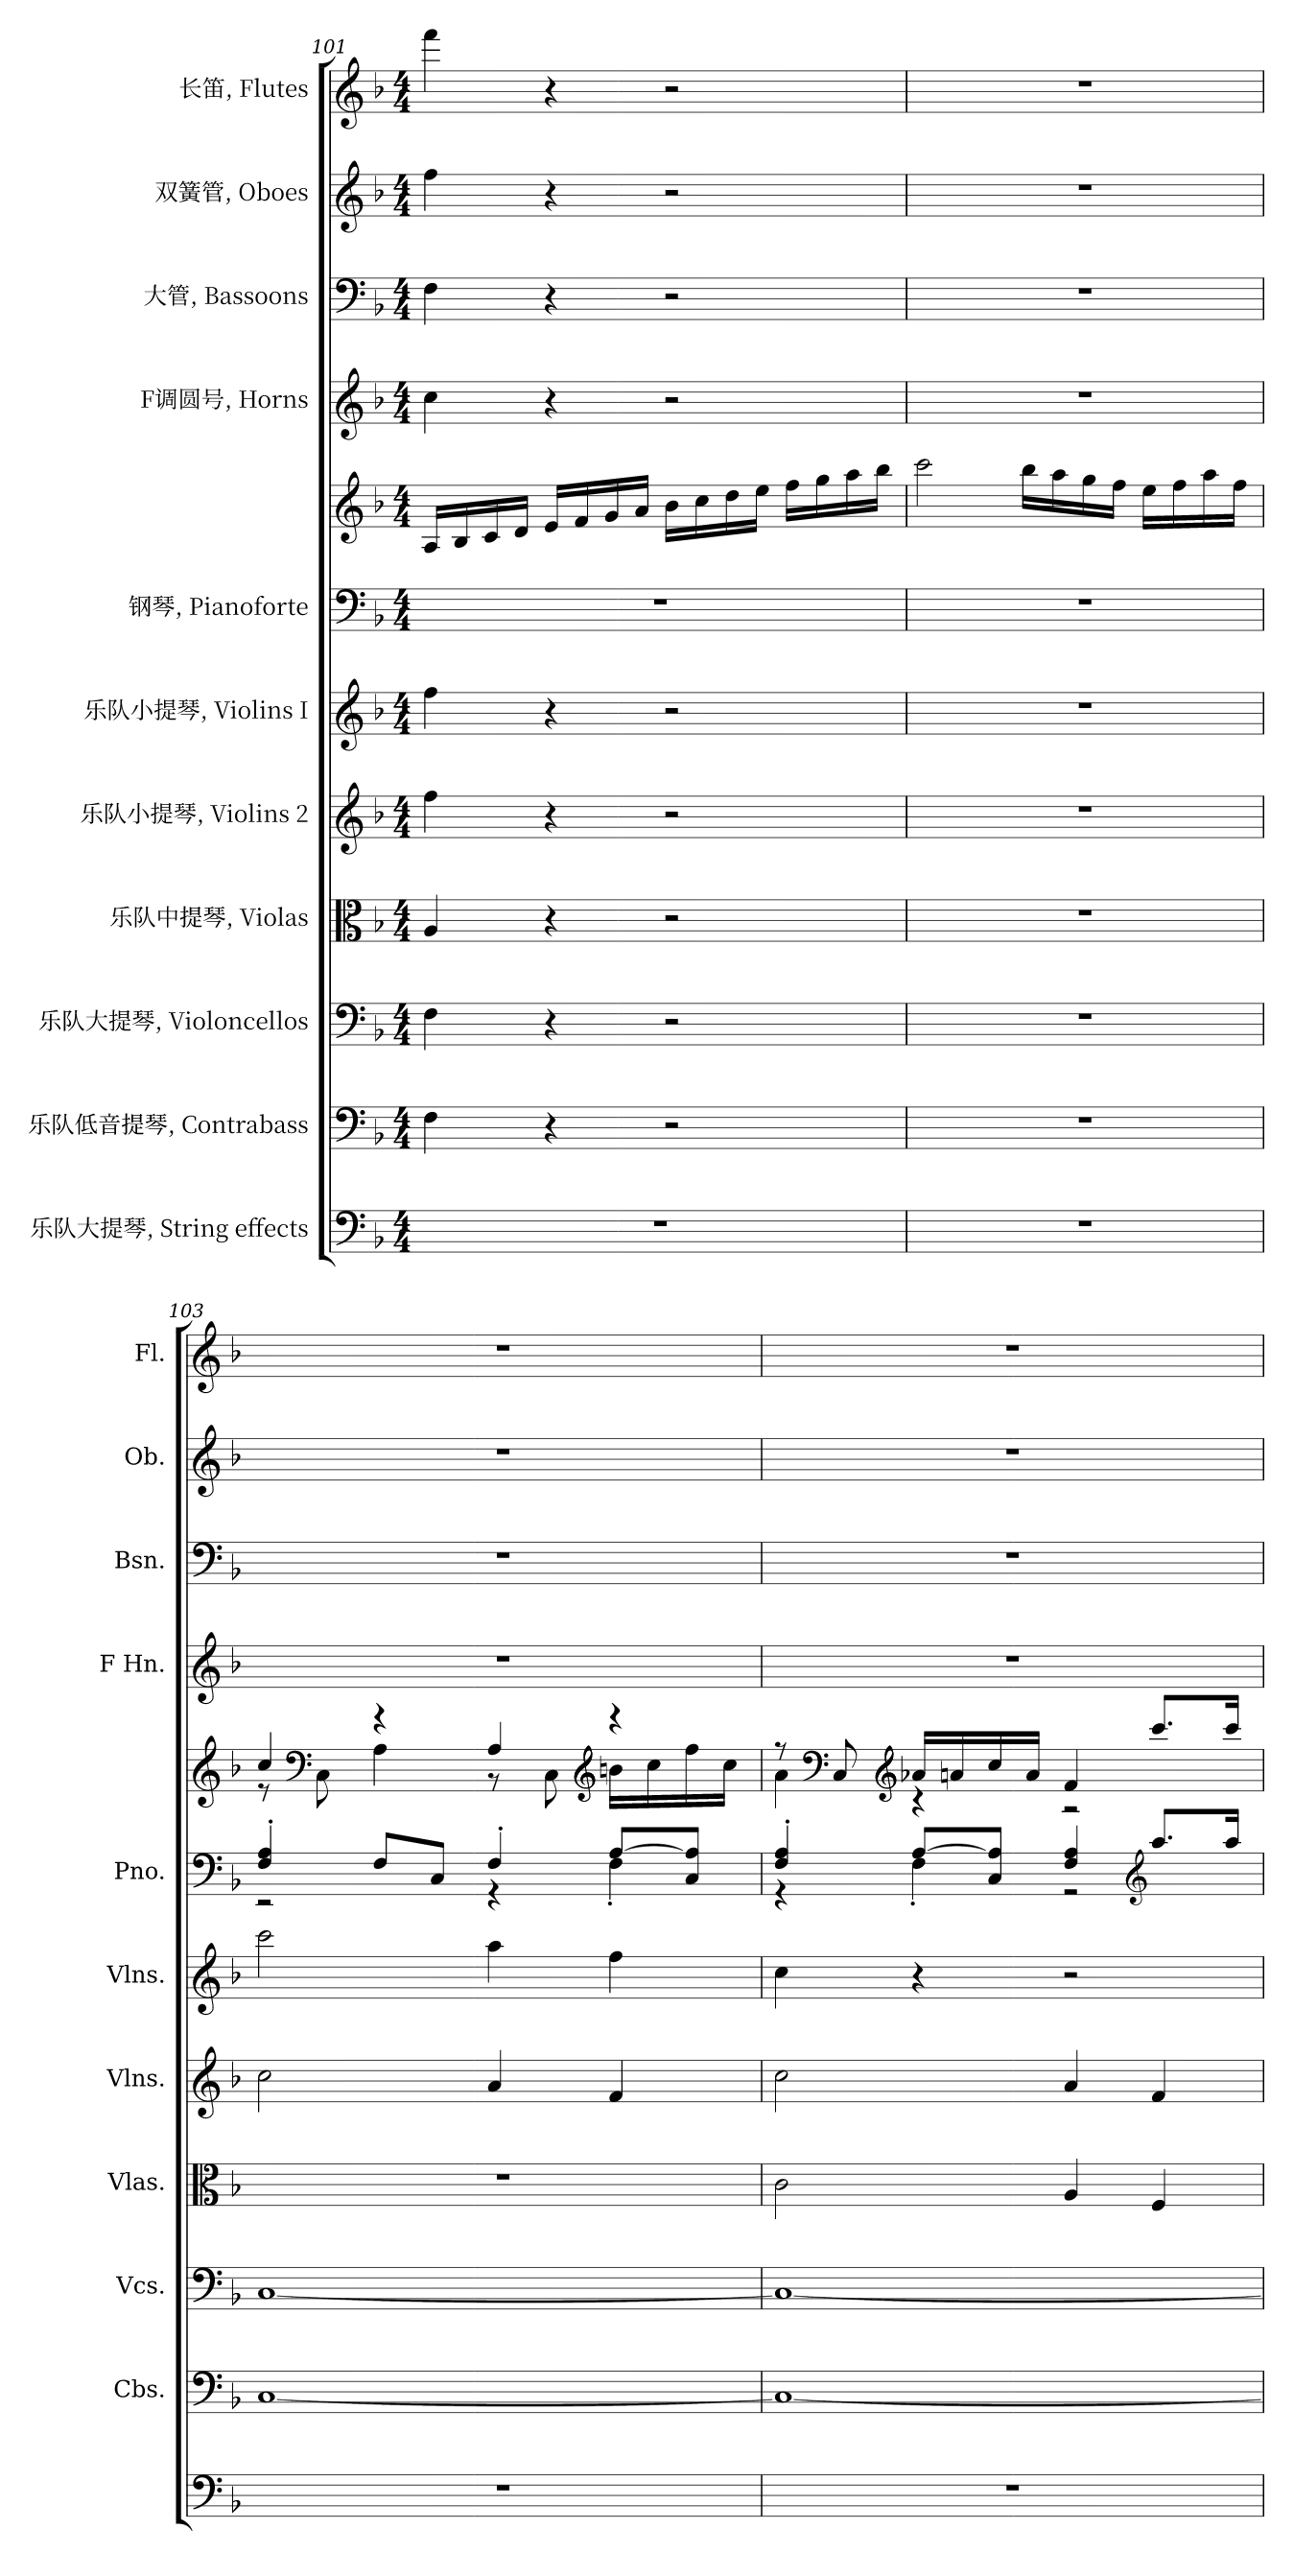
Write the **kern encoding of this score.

**kern	**kern	**kern	**kern	**kern	**kern	**kern	**kern	**kern	**kern	**kern	**kern
*part11	*part10	*part9	*part8	*part7	*part6	*part5	*part5	*part4	*part3	*part2	*part1
*staff12	*staff11	*staff10	*staff9	*staff8	*staff7	*staff6	*staff5	*staff4	*staff3	*staff2	*staff1
*I"乐队大提琴, String effects	*I"乐队低音提琴, Contrabass	*I"乐队大提琴, Violoncellos	*I"乐队中提琴, Violas	*I"乐队小提琴, Violins 2	*I"乐队小提琴, Violins I	*I"钢琴, Pianoforte	*	*I"F调圆号, Horns	*I"大管, Bassoons	*I"双簧管, Oboes	*I"长笛, Flutes
*	*I'Cbs.	*I'Vcs.	*I'Vlas.	*I'Vlns.	*I'Vlns.	*I'Pno.	*	*I'F Hn.	*I'Bsn.	*I'Ob.	*I'Fl.
*clefF4	*clefF4	*clefF4	*clefC3	*clefG2	*clefG2	*clefF4	*clefG2	*clefG2	*clefF4	*clefG2	*clefG2
*	*ITrd7c12	*	*	*	*	*	*	*ITrd4c7	*	*	*
*k[b-]	*k[b-]	*k[b-]	*k[b-]	*k[b-]	*k[b-]	*k[b-]	*k[b-]	*k[b-e-]	*k[b-]	*k[b-]	*k[b-]
*M4/4	*M4/4	*M4/4	*M4/4	*M4/4	*M4/4	*M4/4	*M4/4	*M4/4	*M4/4	*M4/4	*M4/4
=101	=101	=101	=101	=101	=101	=101	=101	=101	=101	=101	=101
1r	4FF\	4F\	4A/	4ff\	4ff\	1r	16A/LL	4f\	4F\	4ff\	4fff\
.	.	.	.	.	.	.	16B-/	.	.	.	.
.	.	.	.	.	.	.	16c/	.	.	.	.
.	.	.	.	.	.	.	16d/JJ	.	.	.	.
.	4r	4r	4r	4r	4r	.	16e/LL	4r	4r	4r	4r
.	.	.	.	.	.	.	16f/	.	.	.	.
.	.	.	.	.	.	.	16g/	.	.	.	.
.	.	.	.	.	.	.	16a/JJ	.	.	.	.
.	2r	2r	2r	2r	2r	.	16b-\LL	2r	2r	2r	2r
.	.	.	.	.	.	.	16cc\	.	.	.	.
.	.	.	.	.	.	.	16dd\	.	.	.	.
.	.	.	.	.	.	.	16ee\JJ	.	.	.	.
.	.	.	.	.	.	.	16ff\LL	.	.	.	.
.	.	.	.	.	.	.	16gg\	.	.	.	.
.	.	.	.	.	.	.	16aa\	.	.	.	.
.	.	.	.	.	.	.	16bb-\JJ	.	.	.	.
=102	=102	=102	=102	=102	=102	=102	=102	=102	=102	=102	=102
1r	1r	1r	1r	1r	1r	1r	2ccc\	1r	1r	1r	1r
.	.	.	.	.	.	.	16bb-\LL	.	.	.	.
.	.	.	.	.	.	.	16aa\	.	.	.	.
.	.	.	.	.	.	.	16gg\	.	.	.	.
.	.	.	.	.	.	.	16ff\JJ	.	.	.	.
.	.	.	.	.	.	.	16ee\LL	.	.	.	.
.	.	.	.	.	.	.	16ff\	.	.	.	.
.	.	.	.	.	.	.	16aa\	.	.	.	.
.	.	.	.	.	.	.	16ff\JJ	.	.	.	.
!!LO:PB:g=z
=103	=103	=103	=103	=103	=103	=103	=103	=103	=103	=103	=103
*	*	*	*	*	*	*^	*^	*	*	*	*
1r	[1CC	[1C	1r	2cc\	2ccc\	4F/' 4A/'	2r	4cc/	8r	1r	1r	1r	1r
*	*	*	*	*	*	*	*	*clefF4	*	*	*	*	*
.	.	.	.	.	.	.	.	.	8C\	.	.	.	.
.	.	.	.	.	.	8F/L	.	4r	4A\	.	.	.	.
.	.	.	.	.	.	8C/J	.	.	.	.	.	.	.
.	.	.	.	4a/	4aa\	4F'/	4r	4A/	8r	.	.	.	.
.	.	.	.	.	.	.	.	.	8C\	.	.	.	.
*	*	*	*	*	*	*	*	*clefG2	*	*	*	*	*
.	.	.	.	4f/	4ff\	[8A/L	4F'\	4r	16bn\LL	.	.	.	.
.	.	.	.	.	.	.	.	.	16cc\	.	.	.	.
.	.	.	.	.	.	8C/ 8A/]J	.	.	16ff\	.	.	.	.
.	.	.	.	.	.	.	.	.	16cc\JJ	.	.	.	.
=104	=104	=104	=104	=104	=104	=104	=104	=104	=104	=104	=104	=104	=104
1r	1CC_	1C_	2c\	2cc\	4cc\	4F/' 4A/'	4r	8r	4a\	1r	1r	1r	1r
*	*	*	*	*	*	*	*	*clefF4	*	*	*	*	*
.	.	.	.	.	.	.	.	8C/	.	.	.	.	.
*	*	*	*	*	*	*	*	*clefG2	*	*	*	*	*
.	.	.	.	.	4r	[8A/L	4F'\	16a-X/LL	4r	.	.	.	.
.	.	.	.	.	.	.	.	16an/	.	.	.	.	.
.	.	.	.	.	.	8C/ 8A/]J	.	16cc/	.	.	.	.	.
.	.	.	.	.	.	.	.	16a/JJ	.	.	.	.	.
.	.	.	4A/	4a/	2r	4F/ 4A/	2r	4f/	2r	.	.	.	.
*	*	*	*	*	*	*clefG2	*	*	*	*	*	*	*
.	.	.	4F/	4f/	.	8.aa/L	.	8.ccc/L	.	.	.	.	.
.	.	.	.	.	.	16aa/Jk	.	16ccc/Jk	.	.	.	.	.
*	*	*	*	*	*	*v	*v	*	*	*	*	*	*
*	*	*	*	*	*	*	*v	*v	*	*	*	*
=	=	=	=	=	=	=	=	=	=	=	=
*-	*-	*-	*-	*-	*-	*-	*-	*-	*-	*-	*-
